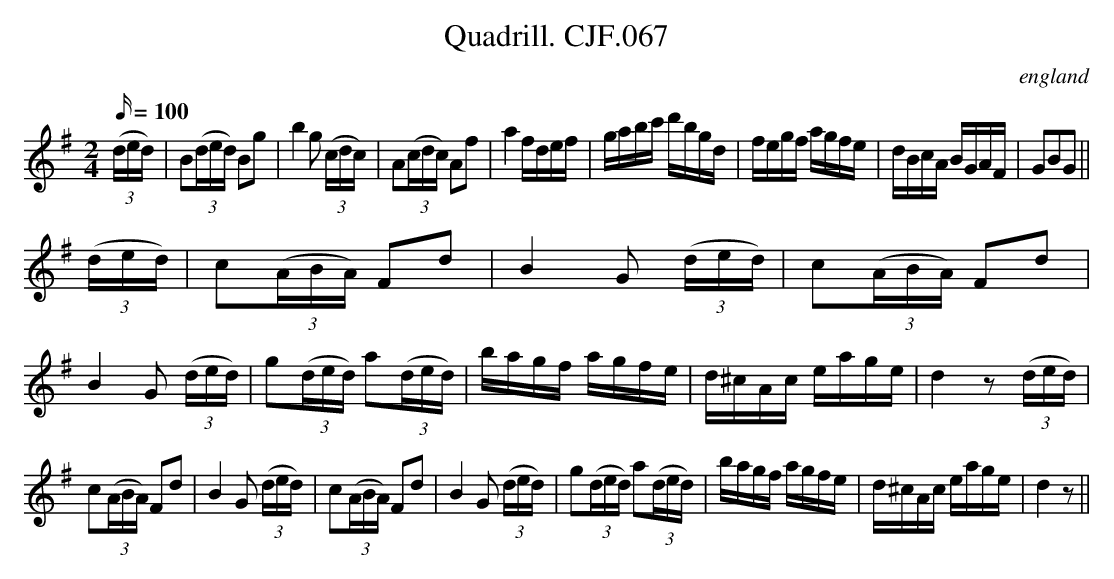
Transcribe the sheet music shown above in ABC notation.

X:1
T:Quadrill. CJF.067
O:england
M:2/4
L:1/16
Q:100
K:G
((3ded)|B2((3ded) B2g2|b4g2 ((3cdc)|A2((3cdc) A2f2|\
a4fdef|gabc' d'bgd|fegf agfe|dBcA BGAF|G2B2G2||
((3ded)|c2((3ABA) F2d2|B4G2 ((3ded)|c2((3ABA) F2d2|\
B4G2 ((3ded)|g2((3ded) a2((3ded)|bagf agfe|d^cAc eage|d4z2((3ded)|
c2((3ABA) F2d2|B4G2 ((3ded)|c2((3ABA) F2d2|\
B4G2 ((3ded)|g2((3ded) a2((3ded)|bagf agfe|d^cAc eage|d4z2||
